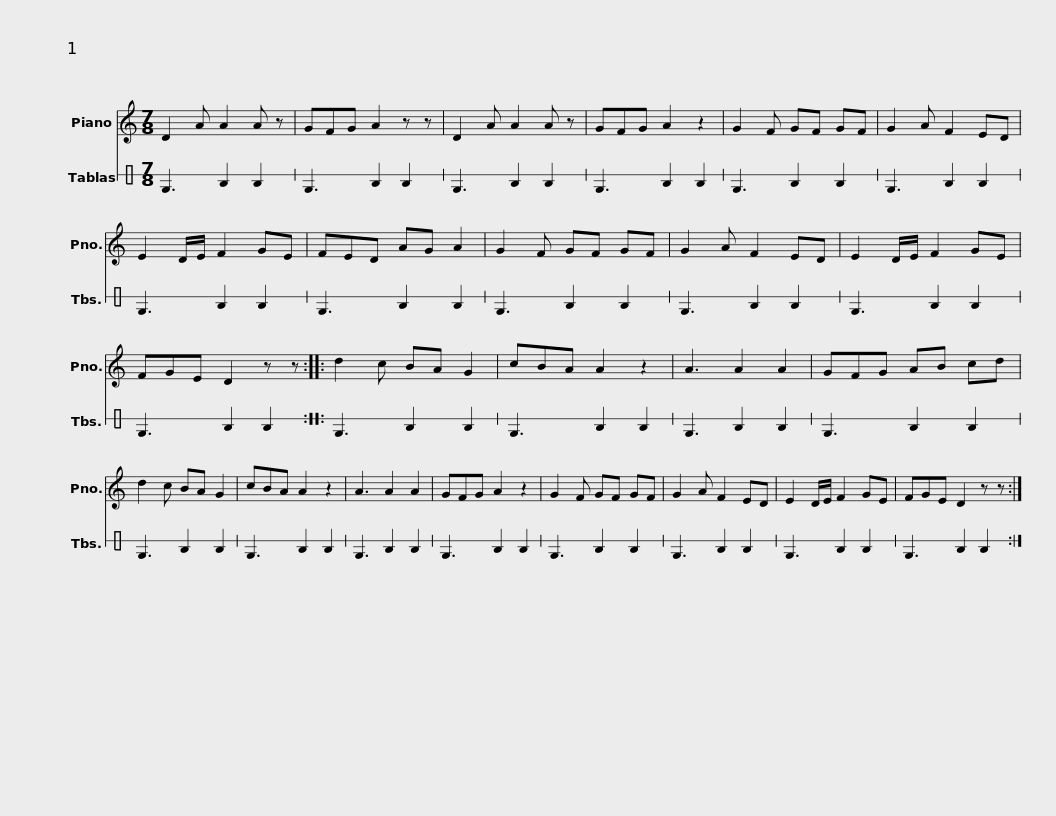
X:1
%%score 1 2
L:1/8
M:7/8
I:linebreak $
K:C
V:1 treble
V:2 perc stafflines=1
K:none
V:1
 D2 A A2 A z | GFG A2 z z | D2 A A2 A z | GFG A2 z2 | G2 F GF GF | %5
 G2 A F2 ED | E2 D/E/ F2 GE |$ FED AG A2 | G2 F GF GF | G2 A F2 ED | %10
 E2 D/E/ F2 GE | FGE D2 z z :: d2 c BA G2 | cBA A2 z2 |$ A3 A2 A2 | %15
 GFG AB cd | d2 c BA G2 | cBA A2 z2 | A3 A2 A2 | GFG A2 z2 | %20
 G2 F GF GF | G2 A F2 ED |$ E2 D/E/ F2 GE | FGE D2 z z :| %24
V:2
 D3 F2 F2 | D3 F2 F2 | D3 F2 F2 | D3 F2 F2 | D3 F2 F2 | %5
 D3 F2 F2 | D3 F2 F2 |$ D3 F2 F2 | D3 F2 F2 | D3 F2 F2 | %10
 D3 F2 F2 | D3 F2 F2 :: D3 F2 F2 | D3 F2 F2 |$ D3 F2 F2 | %15
 D3 F2 F2 | D3 F2 F2 | D3 F2 F2 | D3 F2 F2 | D3 F2 F2 | %20
 D3 F2 F2 | D3 F2 F2 |$ D3 F2 F2 | D3 F2 F2 :| %24
